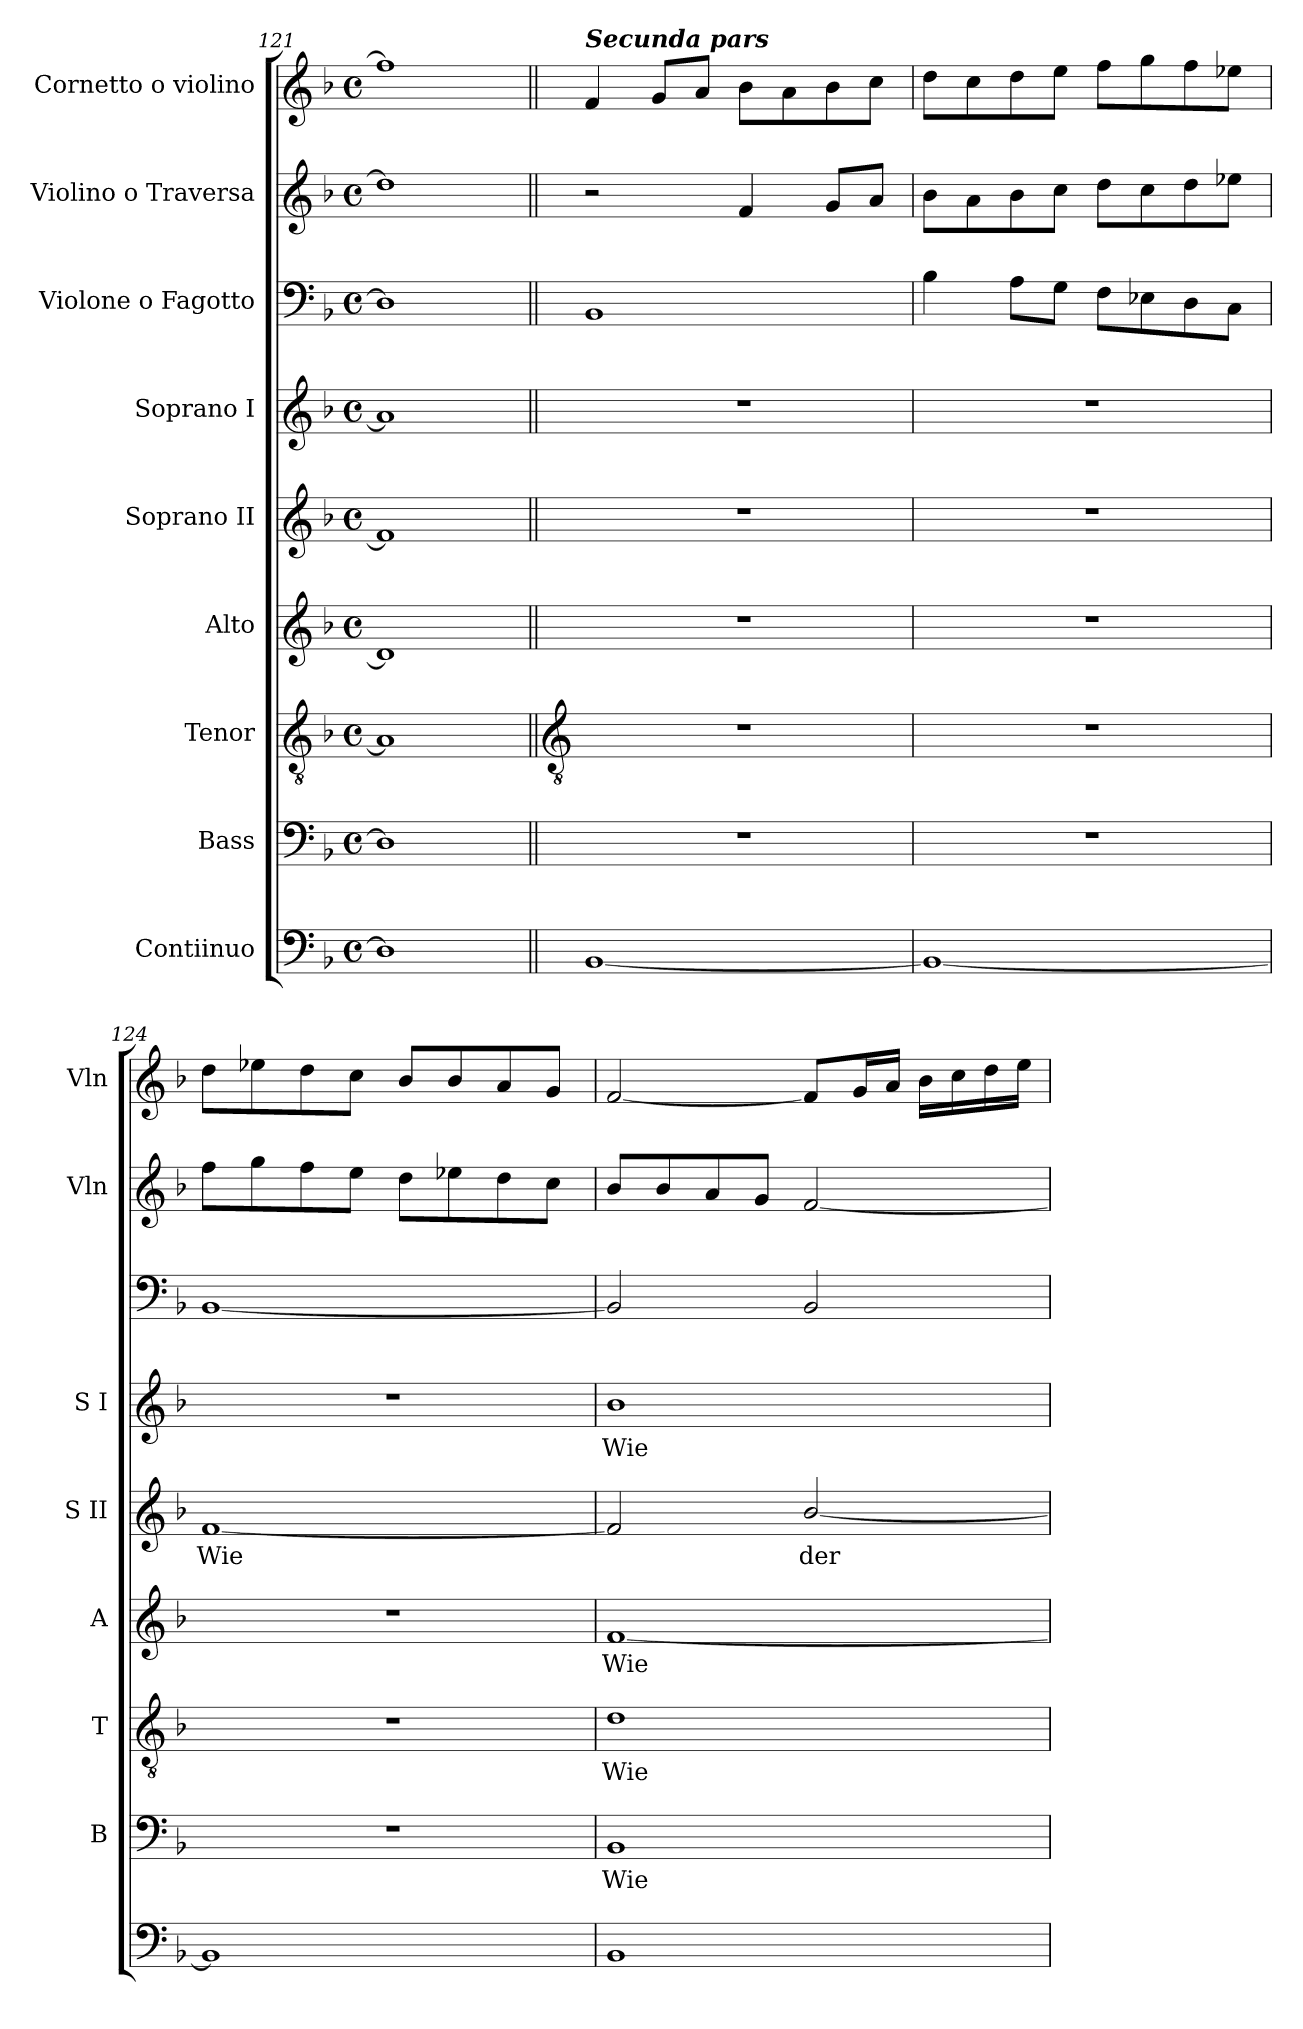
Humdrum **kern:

**kern	**kern	**text	**kern	**text	**kern	**text	**kern	**text	**kern	**text	**kern	**kern	**kern
*part9	*part8	*part8	*part7	*part7	*part6	*part6	*part5	*part5	*part4	*part4	*part3	*part2	*part1
*staff9	*staff8	*staff8	*staff7	*staff7	*staff6	*staff6	*staff5	*staff5	*staff4	*staff4	*staff3	*staff2	*staff1
*I"Contiinuo	*I"Bass	*	*I"Tenor	*	*I"Alto	*	*I"Soprano II	*	*I"Soprano I	*	*I"Violone o Fagotto	*I"Violino o Traversa	*I"Cornetto o violino
*	*I'B	*	*I'T	*	*I'A	*	*I'S II	*	*I'S I	*	*	*I'Vln	*I'Vln
*clefF4	*clefF4	*	*clefGv2	*	*clefG2	*	*clefG2	*	*clefG2	*	*clefF4	*clefG2	*clefG2
*k[b-]	*k[b-]	*	*k[b-]	*	*k[b-]	*	*k[b-]	*	*k[b-]	*	*k[b-]	*k[b-]	*k[b-]
*F:	*F:	*	*F:	*	*F:	*	*F:	*	*F:	*	*F:	*F:	*F:
*M4/4	*M4/4	*	*M4/4	*	*M4/4	*	*M4/4	*	*M4/4	*	*M4/4	*M4/4	*M4/4
*met(c)	*met(c)	*	*met(c)	*	*met(c)	*	*met(c)	*	*met(c)	*	*met(c)	*met(c)	*met(c)
=121	=121	=121	=121	=121	=121	=121	=121	=121	=121	=121	=121	=121	=121
1D]	1D]	.	1A]	.	1d]	.	1f#]	.	1a]	.	1D]	1dd]	1ff#]
!!LO:LB:g=z
=122||	=122||	=122||	=122||	=122||	=122||	=122||	=122||	=122||	=122||	=122||	=122||	=122||	=122||
*	*	*	*clefGv2	*	*	*	*	*	*	*	*	*	*
!	!	!	!	!	!	!	!	!	!	!	!	!	!LO:TX:a:Bi:t=Secunda pars
[1BB-	1r	.	1r	.	1r	.	1r	.	1r	.	1BB-	2r	4f
.	.	.	.	.	.	.	.	.	.	.	.	.	8gL
.	.	.	.	.	.	.	.	.	.	.	.	.	8aJ
.	.	.	.	.	.	.	.	.	.	.	.	4f	8b-L
.	.	.	.	.	.	.	.	.	.	.	.	.	8a
.	.	.	.	.	.	.	.	.	.	.	.	8gL	8b-
.	.	.	.	.	.	.	.	.	.	.	.	8aJ	8ccJ
=123	=123	=123	=123	=123	=123	=123	=123	=123	=123	=123	=123	=123	=123
1BB-_	1r	.	1r	.	1r	.	1r	.	1r	.	4B-	8b-L	8ddL
.	.	.	.	.	.	.	.	.	.	.	.	8a	8cc
.	.	.	.	.	.	.	.	.	.	.	8AL	8b-	8dd
.	.	.	.	.	.	.	.	.	.	.	8GJ	8ccJ	8eeJ
.	.	.	.	.	.	.	.	.	.	.	8FL	8ddL	8ffL
.	.	.	.	.	.	.	.	.	.	.	8E-X	8cc	8gg
.	.	.	.	.	.	.	.	.	.	.	8D	8dd	8ff
.	.	.	.	.	.	.	.	.	.	.	8CJ	8ee-XJ	8ee-XJ
=124	=124	=124	=124	=124	=124	=124	=124	=124	=124	=124	=124	=124	=124
!	!	!	!	!	!	!	!	!LO:LY:b	!	!	!	!	!
1BB-]	1r	.	1r	.	1r	.	[1f	Wie	1r	.	[1BB-	8ffL	8ddL
.	.	.	.	.	.	.	.	.	.	.	.	8gg	8ee-X
.	.	.	.	.	.	.	.	.	.	.	.	8ff	8dd
.	.	.	.	.	.	.	.	.	.	.	.	8eeJ	8ccJ
.	.	.	.	.	.	.	.	.	.	.	.	8ddL	8b-L
.	.	.	.	.	.	.	.	.	.	.	.	8ee-X	8b-
.	.	.	.	.	.	.	.	.	.	.	.	8dd	8a
.	.	.	.	.	.	.	.	.	.	.	.	8ccJ	8gJ
=125	=125	=125	=125	=125	=125	=125	=125	=125	=125	=125	=125	=125	=125
!	!	!LO:LY:b	!	!LO:LY:b	!	!LO:LY:b	!	!	!	!LO:LY:b	!	!	!
1BB-	1BB-	Wie	1d	Wie	[1f	Wie	2f]	.	1b-	Wie	2BB-]	8b-L	[2f
.	.	.	.	.	.	.	.	.	.	.	.	8b-	.
.	.	.	.	.	.	.	.	.	.	.	.	8a	.
.	.	.	.	.	.	.	.	.	.	.	.	8gJ	.
!	!	!	!	!	!	!	!	!LO:LY:b	!	!	!	!	!
.	.	.	.	.	.	.	[2b-/	der	.	.	2BB-	[2f	8fL]
.	.	.	.	.	.	.	.	.	.	.	.	.	16gL
.	.	.	.	.	.	.	.	.	.	.	.	.	16aJJ
.	.	.	.	.	.	.	.	.	.	.	.	.	16b-LL
.	.	.	.	.	.	.	.	.	.	.	.	.	16cc
.	.	.	.	.	.	.	.	.	.	.	.	.	16dd
.	.	.	.	.	.	.	.	.	.	.	.	.	16eeJJ
=	=	=	=	=	=	=	=	=	=	=	=	=	=
*-	*-	*-	*-	*-	*-	*-	*-	*-	*-	*-	*-	*-	*-
